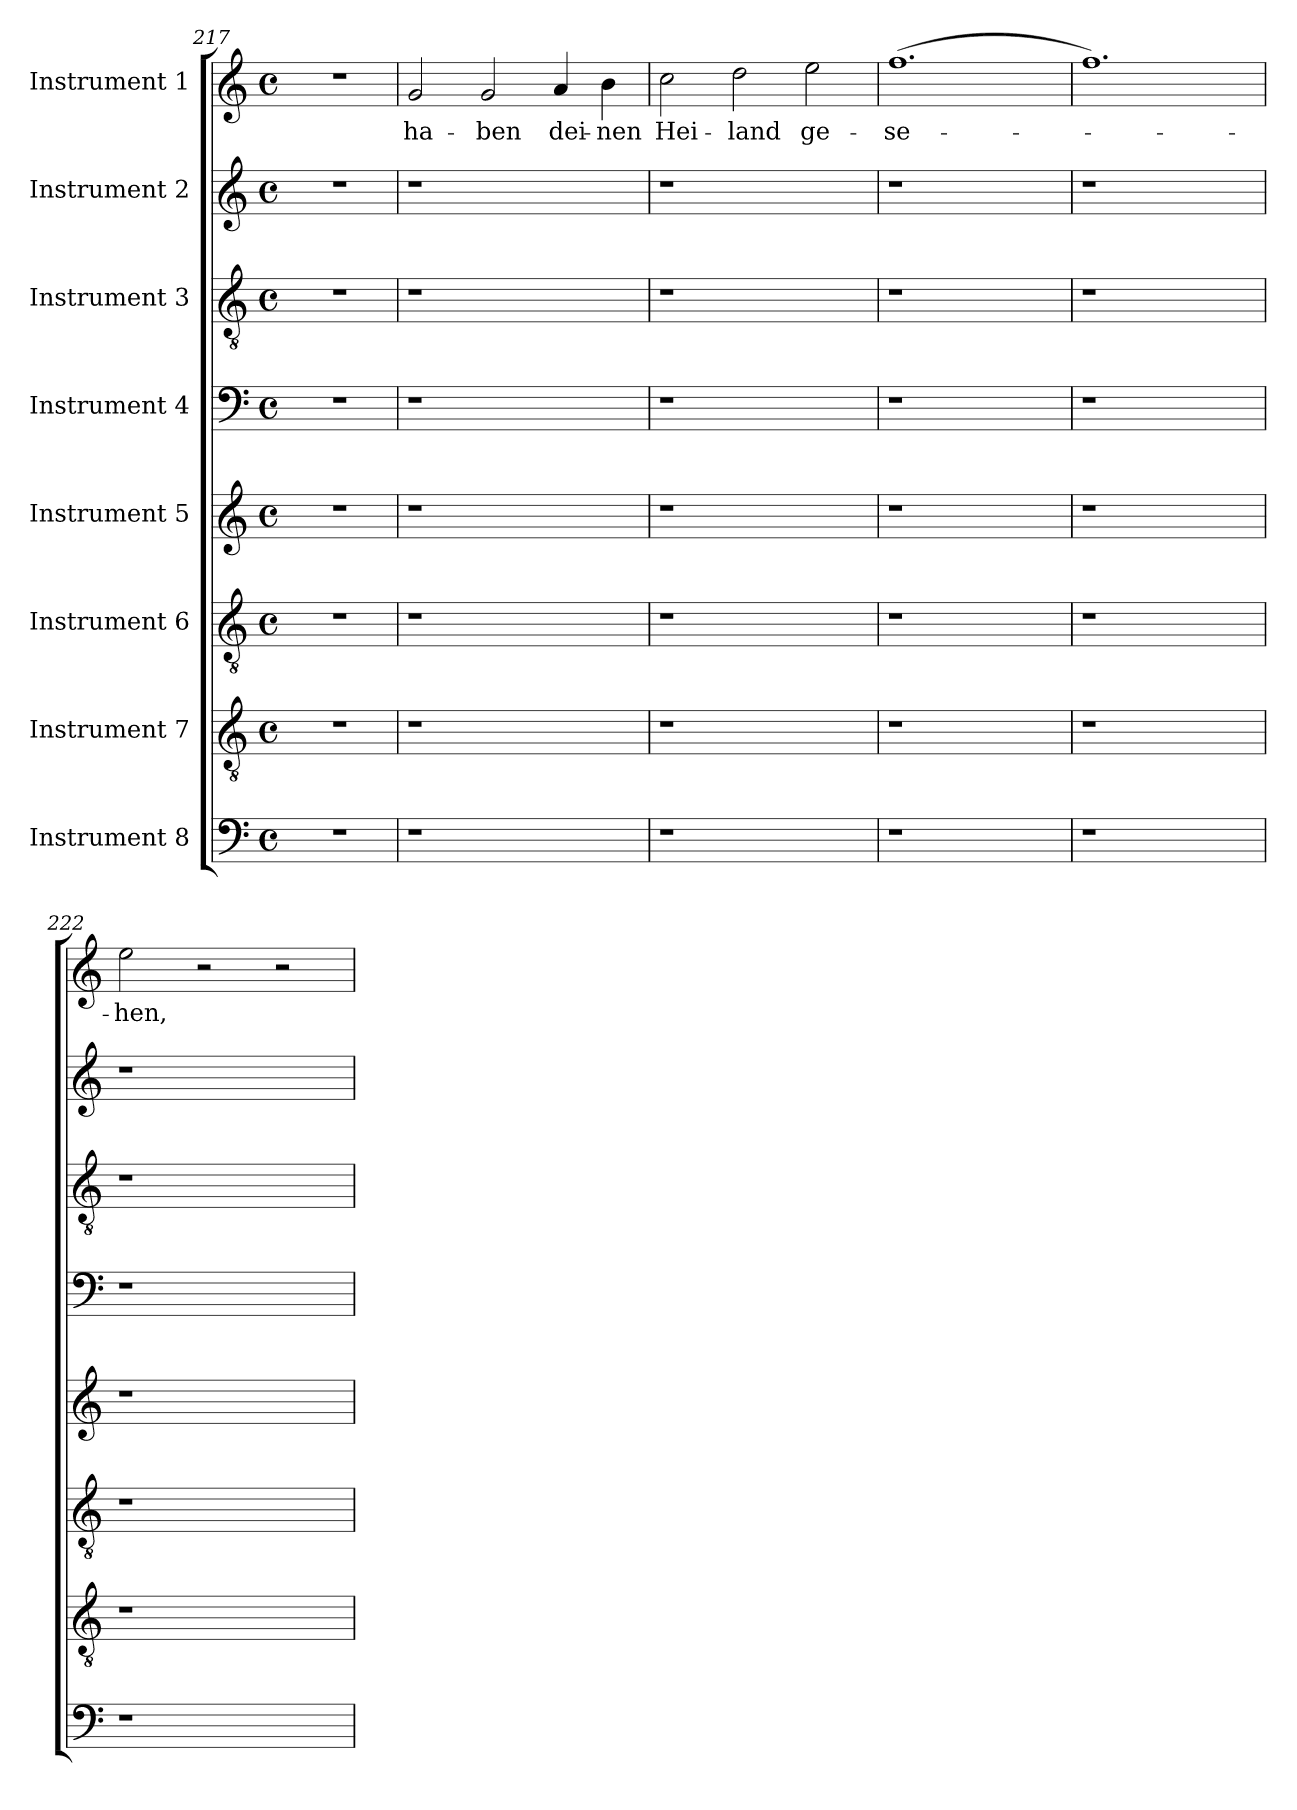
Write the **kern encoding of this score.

**kern	**kern	**kern	**kern	**kern	**kern	**kern	**kern	**text
*part8	*part7	*part6	*part5	*part4	*part3	*part2	*part1	*part1
*staff8	*staff7	*staff6	*staff5	*staff4	*staff3	*staff2	*staff1	*staff1
*I"Instrument 8	*I"Instrument 7	*I"Instrument 6	*I"Instrument 5	*I"Instrument 4	*I"Instrument 3	*I"Instrument 2	*I"Instrument 1	*
*clefF4	*clefGv2	*clefGv2	*clefG2	*clefF4	*clefGv2	*clefG2	*clefG2	*
*M4/4	*M4/4	*M4/4	*M4/4	*M4/4	*M4/4	*M4/4	*M4/4	*
*met(c)	*met(c)	*met(c)	*met(c)	*met(c)	*met(c)	*met(c)	*met(c)	*
=217	=217	=217	=217	=217	=217	=217	=217	=217
1r	1r	1r	1r	1r	1r	1r	1r	.
!!LO:LB:g=z
=218	=218	=218	=218	=218	=218	=218	=218	=218
!	!	!	!	!	!	!	!	!LO:LY:b:cj
1r	1r	1r	1r	1r	1r	1r	2g/	ha-
!	!	!	!	!	!	!	!	!LO:LY:b:cj
.	.	.	.	.	.	.	2g/	-ben
!	!	!	!	!	!	!	!	!LO:LY:b
2ryy	2ryy	2ryy	2ryy	2ryy	2ryy	2ryy	4a/	dei-
!	!	!	!	!	!	!	!	!LO:LY:b:rj
.	.	.	.	.	.	.	4b\	-nen
=219	=219	=219	=219	=219	=219	=219	=219	=219
!	!	!	!	!	!	!	!	!LO:LY:b:cj
1r	1r	1r	1r	1r	1r	1r	2cc\	Hei-
!	!	!	!	!	!	!	!	!LO:LY:b:cj
.	.	.	.	.	.	.	2dd\	-land
!	!	!	!	!	!	!	!	!LO:LY:b:cj
2ryy	2ryy	2ryy	2ryy	2ryy	2ryy	2ryy	2ee\	ge-
=220	=220	=220	=220	=220	=220	=220	=220	=220
!	!	!	!	!	!	!	!	!LO:LY:b:cj
1r	1r	1r	1r	1r	1r	1r	(>1.ff	-se-
2ryy	2ryy	2ryy	2ryy	2ryy	2ryy	2ryy	.	.
=221	=221	=221	=221	=221	=221	=221	=221	=221
1r	1r	1r	1r	1r	1r	1r	1.ff)	.
2ryy	2ryy	2ryy	2ryy	2ryy	2ryy	2ryy	.	.
=222	=222	=222	=222	=222	=222	=222	=222	=222
!	!	!	!	!	!	!	!	!LO:LY:b:cj
1r	1r	1r	1r	1r	1r	1r	2ee\	-hen,
.	.	.	.	.	.	.	2r	.
2ryy	2ryy	2ryy	2ryy	2ryy	2ryy	2ryy	2r	.
=	=	=	=	=	=	=	=	=
*-	*-	*-	*-	*-	*-	*-	*-	*-
